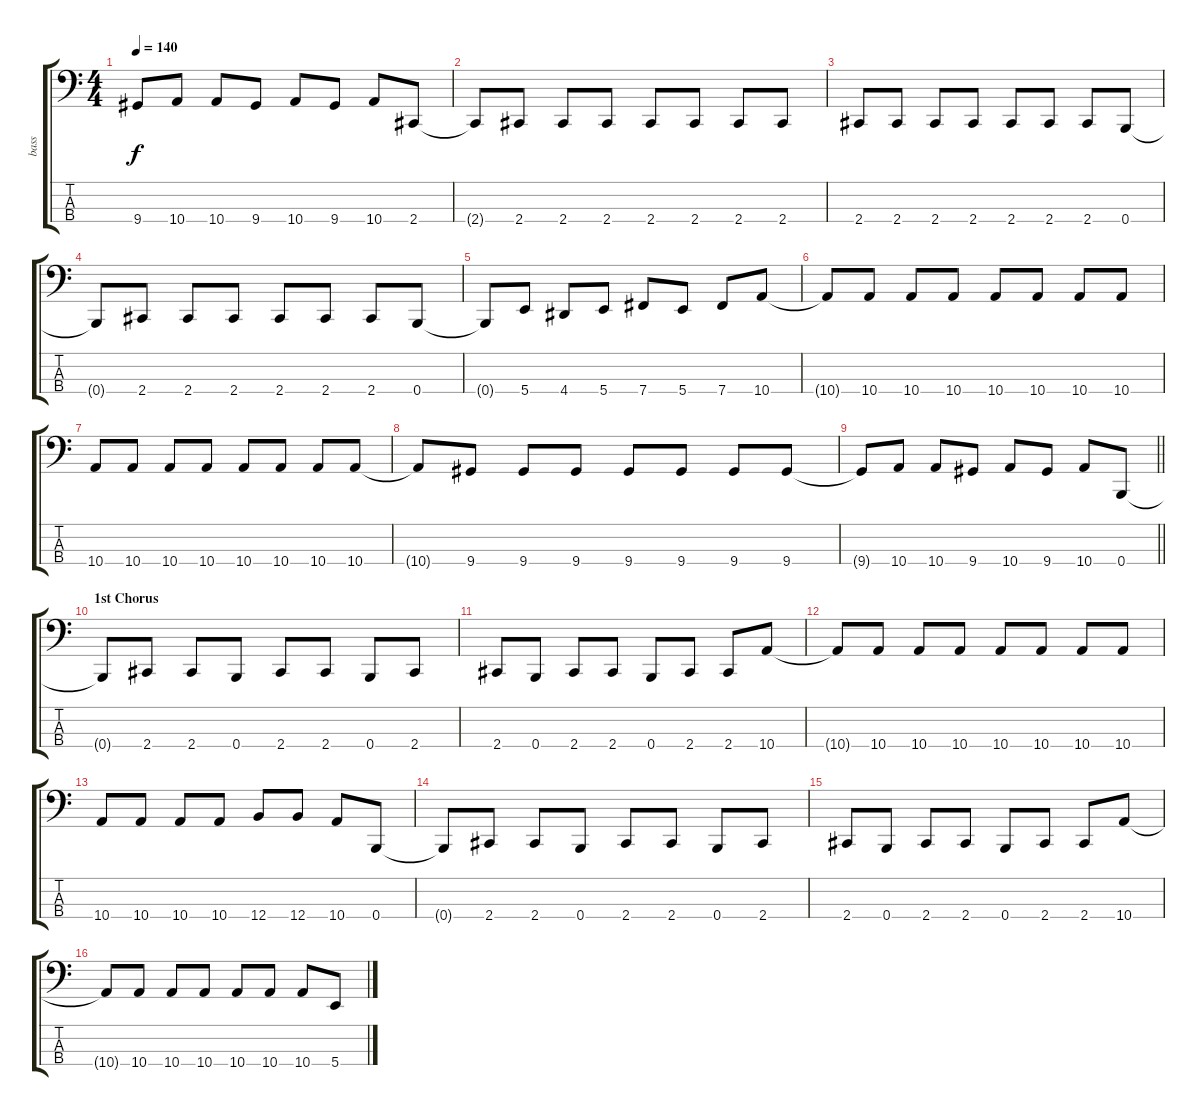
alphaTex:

\track ("bass" "bass") {instrument electricbassfinger}
\staff {score tabs}
\tuning (E2 B1 Gb1 B0) {hide}
\ts (4 4)
\tempo 140
\clef f4
\ks c
9.4{t}.8{dy f} 10.4.8 10.4.8 9.4.8 10.4.8 9.4.8 10.4.8 2.4.8 |
2.4{t}.8 2.4.8 2.4.8 2.4.8 2.4.8 2.4.8 2.4.8 2.4.8 |
2.4.8 2.4.8 2.4.8 2.4.8 2.4.8 2.4.8 2.4.8 0.4.8 |
0.4{t}.8 2.4.8 2.4.8 2.4.8 2.4.8 2.4.8 2.4.8 0.4.8 |
0.4{t}.8 5.4.8 4.4.8 5.4.8 7.4.8 5.4.8 7.4.8 10.4.8 |
10.4{t}.8 10.4.8 10.4.8 10.4.8 10.4.8 10.4.8 10.4.8 10.4.8 |
10.4.8 10.4.8 10.4.8 10.4.8 10.4.8 10.4.8 10.4.8 10.4.8 |
10.4{t}.8 9.4.8 9.4.8 9.4.8 9.4.8 9.4.8 9.4.8 9.4.8 |
\barLineRight lightlight
9.4{t}.8 10.4.8 10.4.8 9.4.8 10.4.8 9.4.8 10.4.8 0.4.8 |
\section ("" "1st Chorus")
0.4{t}.8 2.4.8 2.4.8 0.4.8 2.4.8 2.4.8 0.4.8 2.4.8 |
2.4.8 0.4.8 2.4.8 2.4.8 0.4.8 2.4.8 2.4.8 10.4.8 |
10.4{t}.8 10.4.8 10.4.8 10.4.8 10.4.8 10.4.8 10.4.8 10.4.8 |
10.4.8 10.4.8 10.4.8 10.4.8 12.4.8 12.4.8 10.4.8 0.4.8 |
0.4{t}.8 2.4.8 2.4.8 0.4.8 2.4.8 2.4.8 0.4.8 2.4.8 |
2.4.8 0.4.8 2.4.8 2.4.8 0.4.8 2.4.8 2.4.8 10.4.8 |
10.4{t}.8 10.4.8 10.4.8 10.4.8 10.4.8 10.4.8 10.4.8 5.4.8
